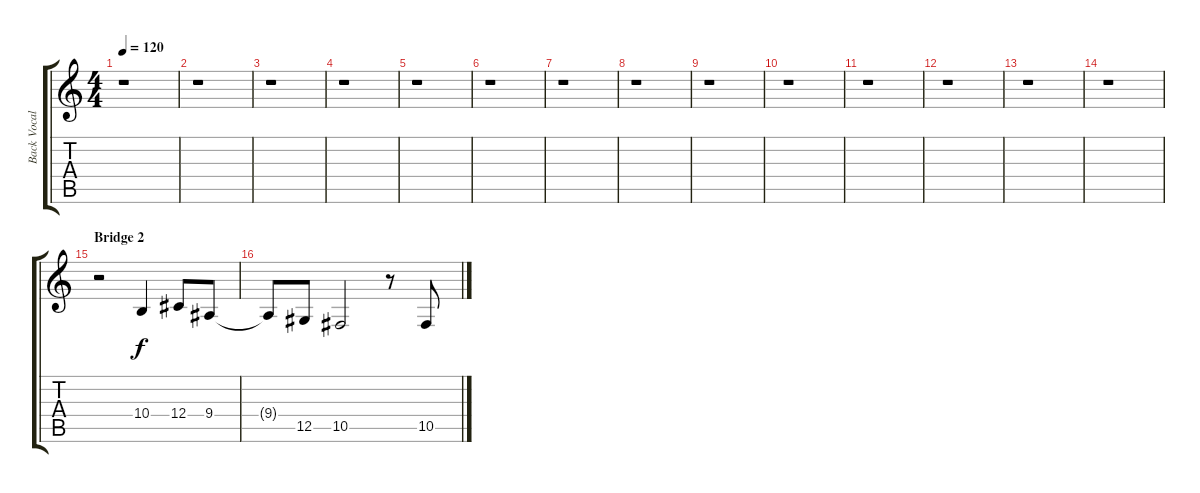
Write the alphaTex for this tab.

\track ("Back Vocal" "Back Vocal") {instrument viola}
\staff {score tabs}
\tuning (Eb4 Bb3 Gb3 Db3 Ab2 Eb2) {hide}
\ts (4 4)
\tempo 120
\clef g2
\ks c
r.1{dy f} |
r.1 |
r.1 |
r.1 |
r.1 |
r.1 |
r.1 |
r.1 |
r.1 |
r.1 |
r.1 |
r.1 |
r.1 |
r.1 |
\section ("" "Bridge 2")
r.2 10.4.4 12.4.8 9.4.8 |
9.4{t}.8 12.5.8 10.5.2 r.8 10.5.8
